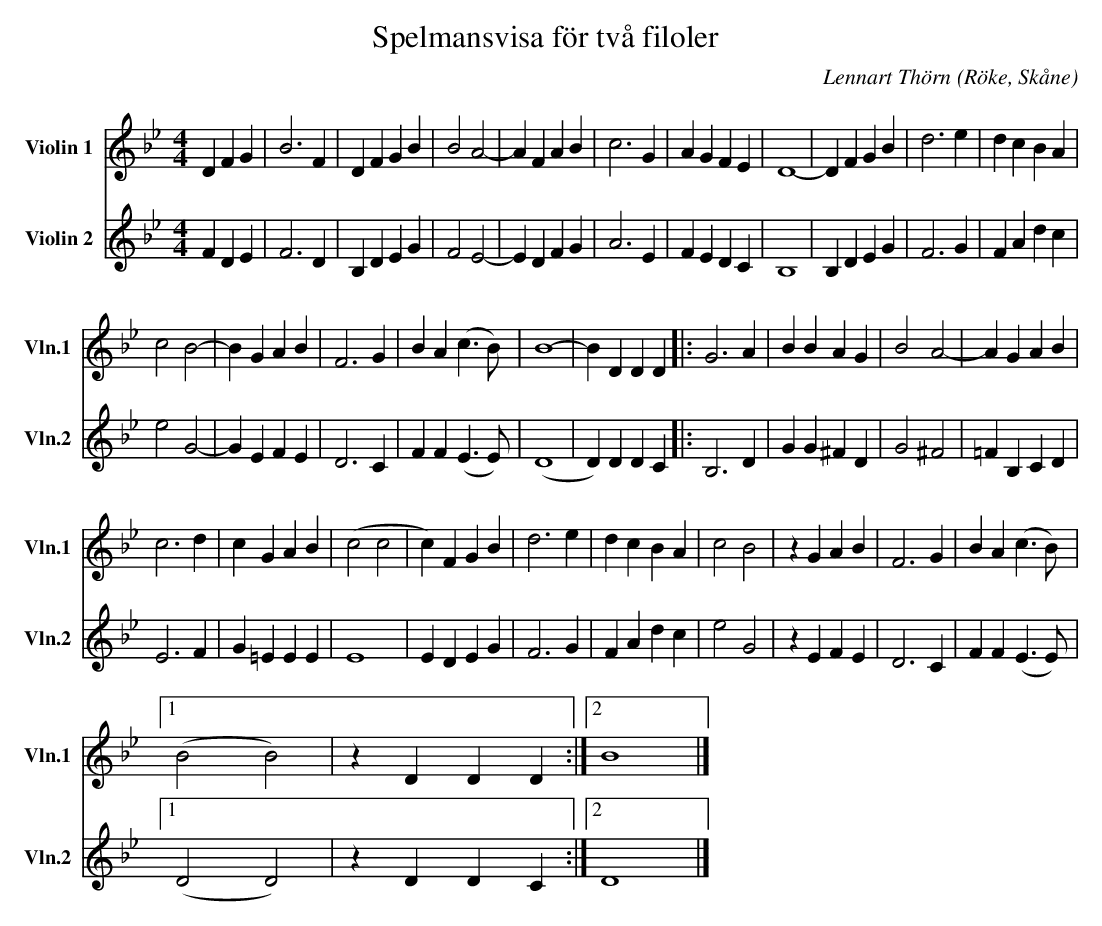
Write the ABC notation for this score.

X:1
T:Spelmansvisa för två filoler
O:Röke, Skåne
C:Lennart Thörn
%%score 1 2
L:1/4
M:4/4
K:Bb
V:1 treble nm="Violin 1" snm="Vln.1"
V:2 treble nm="Violin 2" snm="Vln.2"
V:1
D F G | B3 F | D F G B | B2 A2- | A F A B | c3 G | A G F E | D4- | D F G B | d3 e | d c B A |
c2 B2- | B G A B | F3 G | B A (c3/2 B/) | B4- | B D D D |: G3 A | B B A G | B2 A2- | A G A B |
c3 d | c G A B | (c2 c2 | c) F G B | d3 e | d c B A | c2 B2 | z G A B | F3 G | B A (c3/2 B/) |1
(B2 B2) | z D D D :|2 B4 |]
V:2
F D E | F3 D | B, D E G | F2 E2- | E D F G | A3 E | F E D C | B,4 | B, D E G | F3 G | F A d c |
e2 G2- | G E F E | D3 C | F F (E3/2 E/) | (D4 | D) D D C |: B,3 D | G G ^F D | G2 ^F2 |
=F B, C D | E3 F | G =E E E | E4 | E D E G | F3 G | F A d c | e2 G2 | z E F E | D3 C |
F F (E3/2 E/) |1 (D2 D2) | z D D C :|2 D4 |]
